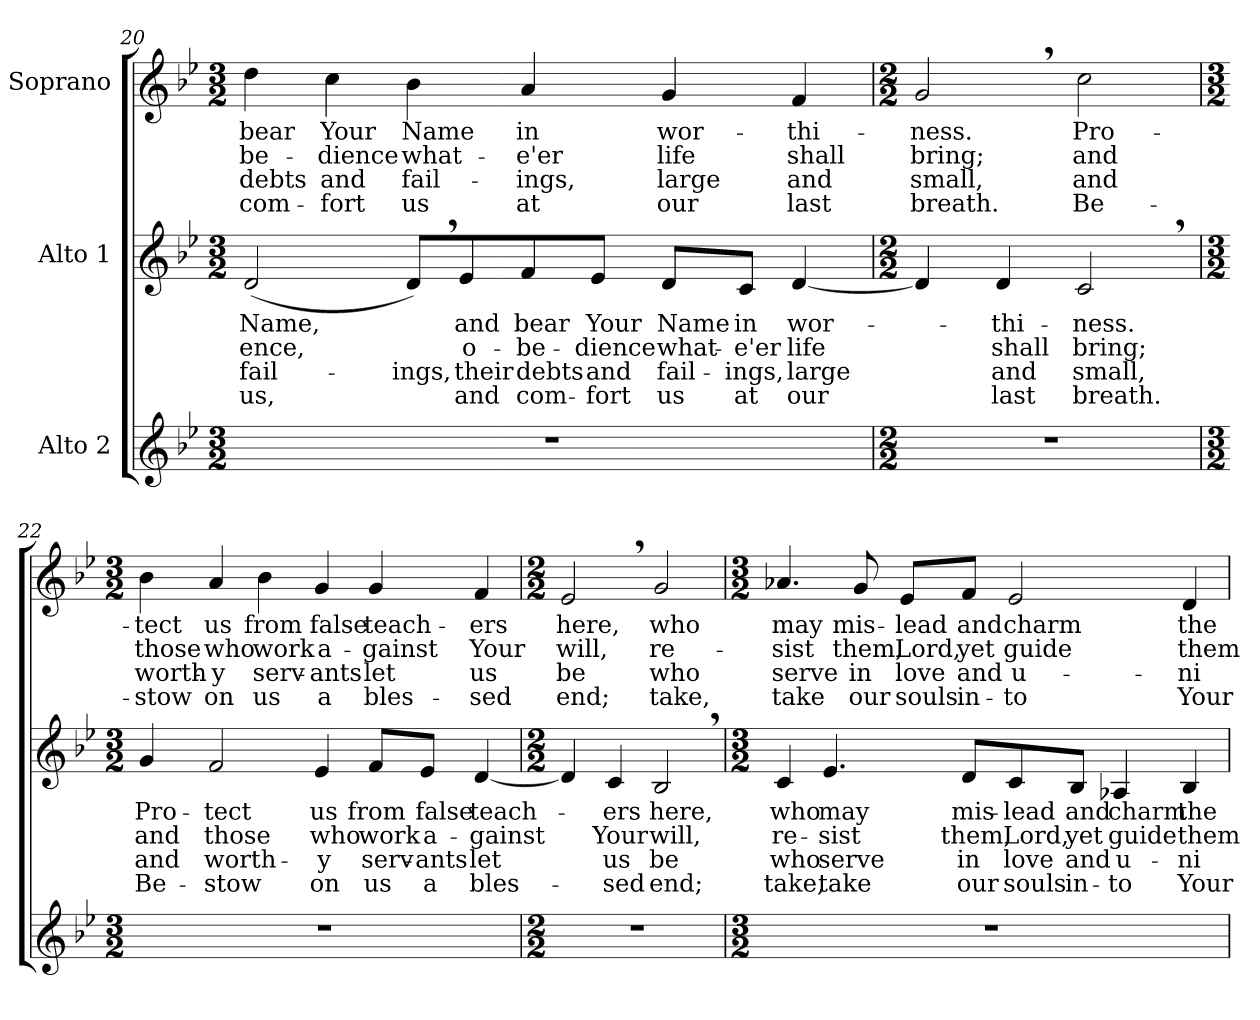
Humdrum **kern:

**kern	**kern	**text	**text	**text	**text	**kern	**text	**text	**text	**text
*part3	*part2	*part2	*part2	*part2	*part2	*part1	*part1	*part1	*part1	*part1
*staff3	*staff2	*staff2	*staff2	*staff2	*staff2	*staff1	*staff1	*staff1	*staff1	*staff1
*I"Alto 2	*I"Alto 1	*	*	*	*	*I"Soprano	*	*	*	*
!!LO:PB:g=z
*clefG2	*clefG2	*	*	*	*	*clefG2	*	*	*	*
*k[b-e-]	*k[b-e-]	*	*	*	*	*k[b-e-]	*	*	*	*
*B-:	*B-:	*	*	*	*	*B-:	*	*	*	*
*M3/2	*M3/2	*	*	*	*	*M3/2	*	*	*	*
=20	=20	=20	=20	=20	=20	=20	=20	=20	=20	=20
!	!	!LO:LY:b	!LO:LY:b	!LO:LY:b	!LO:LY:b	!	!	!	!	!
!	!	!	!	!	!	!	!LO:LY:b	!LO:LY:b	!LO:LY:b	!LO:LY:b
1.r	(<2d/	Name,	-ence,	fail-	us,	4dd\	bear	-be-	debts	com-
!	!	!	!	!	!	!	!LO:LY:b	!LO:LY:b	!LO:LY:b	!LO:LY:b
.	.	.	.	.	.	4cc\	Your	-dience	and	-fort
!	!	!	!	!LO:LY:b	!	!	!	!	!	!
!	!	!	!	!	!	!	!LO:LY:b	!LO:LY:b	!LO:LY:b	!LO:LY:b
.	8d,>/L)	.	.	-ings,	.	4b-\	Name	what-	fail-	us
!	!	!LO:LY:b	!LO:LY:b	!LO:LY:b	!LO:LY:b	!	!	!	!	!
.	8e-/	and	o-	their	and	.	.	.	.	.
!	!	!LO:LY:b	!LO:LY:b	!LO:LY:b	!LO:LY:b	!	!	!	!	!
!	!	!	!	!	!	!	!LO:LY:b	!LO:LY:b	!LO:LY:b	!LO:LY:b
.	8f/	bear	-be-	debts	com-	4a/	in	-e'er	-ings,	at
!	!	!LO:LY:b	!LO:LY:b	!LO:LY:b	!LO:LY:b	!	!	!	!	!
.	8e-/J	Your	-dience	and	-fort	.	.	.	.	.
!	!	!LO:LY:b	!LO:LY:b	!LO:LY:b	!LO:LY:b	!	!	!	!	!
!	!	!	!	!	!	!	!LO:LY:b	!LO:LY:b	!LO:LY:b	!LO:LY:b
.	8d/L	Name	what-	fail-	us	4g/	wor-	life	large	our
!	!	!LO:LY:b	!LO:LY:b	!LO:LY:b	!LO:LY:b	!	!	!	!	!
.	8c/J	in	-e'er	-ings,	at	.	.	.	.	.
!	!	!LO:LY:b	!LO:LY:b	!LO:LY:b	!LO:LY:b	!	!	!	!	!
!	!	!	!	!	!	!	!LO:LY:b	!LO:LY:b	!LO:LY:b	!LO:LY:b
.	[4d/	wor-	life	large	our	4f/	-thi-	shall	and	last
=21	=21	=21	=21	=21	=21	=21	=21	=21	=21	=21
*M2/2	*M2/2	*	*	*	*	*M2/2	*	*	*	*
!	!	!	!	!	!	!	!LO:LY:b	!LO:LY:b	!LO:LY:b	!LO:LY:b
1r	4d/]	.	.	.	.	2g,>/	-ness.	bring;	small,	breath.
!	!	!LO:LY:b	!LO:LY:b	!LO:LY:b	!LO:LY:b	!	!	!	!	!
.	4d/	-thi-	shall	and	last	.	.	.	.	.
!	!	!LO:LY:b	!LO:LY:b	!LO:LY:b	!LO:LY:b	!	!	!	!	!
!	!	!	!	!	!	!	!LO:LY:b	!LO:LY:b	!LO:LY:b	!LO:LY:b
.	2c,>/	-ness.	bring;	small,	breath.	2cc\	Pro-	and	and	Be-
!!LO:LB:g=z
=22	=22	=22	=22	=22	=22	=22	=22	=22	=22	=22
*M3/2	*M3/2	*	*	*	*	*M3/2	*	*	*	*
!	!	!LO:LY:b	!LO:LY:b	!LO:LY:b	!LO:LY:b	!	!	!	!	!
!	!	!	!	!	!	!	!LO:LY:b	!LO:LY:b	!LO:LY:b	!LO:LY:b
1.r	4g/	Pro-	and	and	Be-	4b-\	-tect	those	worth-	-stow
!	!	!LO:LY:b	!LO:LY:b	!LO:LY:b	!LO:LY:b	!	!	!	!	!
!	!	!	!	!	!	!	!LO:LY:b	!LO:LY:b	!LO:LY:b	!LO:LY:b
.	2f/	-tect	those	worth-	-stow	4a/	us	who	-y	on
!	!	!	!	!	!	!	!LO:LY:b	!LO:LY:b	!LO:LY:b	!LO:LY:b
.	.	.	.	.	.	4b-\	from	work	serv-	us
!	!	!LO:LY:b	!LO:LY:b	!LO:LY:b	!LO:LY:b	!	!	!	!	!
!	!	!	!	!	!	!	!LO:LY:b	!LO:LY:b	!LO:LY:b	!LO:LY:b
.	4e-/	us	who	-y	on	4g/	false	a-	-ants	a
!	!	!LO:LY:b	!LO:LY:b	!LO:LY:b	!LO:LY:b	!	!	!	!	!
!	!	!	!	!	!	!	!LO:LY:b	!LO:LY:b	!LO:LY:b	!LO:LY:b
.	8f/L	from	work	serv-	us	4g/	teach-	-gainst	let	bles-
!	!	!LO:LY:b	!LO:LY:b	!LO:LY:b	!LO:LY:b	!	!	!	!	!
.	8e-/J	false	a-	-ants	a	.	.	.	.	.
!	!	!LO:LY:b	!LO:LY:b	!LO:LY:b	!LO:LY:b	!	!	!	!	!
!	!	!	!	!	!	!	!LO:LY:b	!LO:LY:b	!LO:LY:b	!LO:LY:b
.	[4d/	teach-	-gainst	let	bles-	4f/	-ers	Your	us	-sed
=23	=23	=23	=23	=23	=23	=23	=23	=23	=23	=23
*M2/2	*M2/2	*	*	*	*	*M2/2	*	*	*	*
!	!	!	!	!	!	!	!LO:LY:b	!LO:LY:b	!LO:LY:b	!LO:LY:b
1r	4d/]	.	.	.	.	2e-,>/	here,	will,	be	end;
!	!	!LO:LY:b	!LO:LY:b	!LO:LY:b	!LO:LY:b	!	!	!	!	!
.	4c/	-ers	Your	us	-sed	.	.	.	.	.
!	!	!LO:LY:b	!LO:LY:b	!LO:LY:b	!LO:LY:b	!	!	!	!	!
!	!	!	!	!	!	!	!LO:LY:b	!LO:LY:b	!LO:LY:b	!LO:LY:b
.	2B-,>/	here,	will,	be	end;	2g/	who	re-	who	take,
!!LO:LB:g=z
=24	=24	=24	=24	=24	=24	=24	=24	=24	=24	=24
*M3/2	*M3/2	*	*	*	*	*M3/2	*	*	*	*
!	!	!LO:LY:b	!LO:LY:b	!LO:LY:b	!LO:LY:b	!	!	!	!	!
!	!	!	!	!	!	!	!LO:LY:b	!LO:LY:b	!LO:LY:b	!LO:LY:b
1.r	4c/	who	re-	who	take,	4.a-X/	may	-sist	serve	take
!	!	!LO:LY:b	!LO:LY:b	!LO:LY:b	!LO:LY:b	!	!	!	!	!
.	4.e-/	may	-sist	serve	take	.	.	.	.	.
!	!	!	!	!	!	!	!LO:LY:b	!LO:LY:b	!LO:LY:b	!LO:LY:b
.	.	.	.	.	.	8g/	mis-	them,	in	our
!	!	!	!	!	!	!	!LO:LY:b	!LO:LY:b	!LO:LY:b	!LO:LY:b
.	.	.	.	.	.	8e-/L	-lead	Lord,	love	souls
!	!	!LO:LY:b	!LO:LY:b	!LO:LY:b	!LO:LY:b	!	!	!	!	!
!	!	!	!	!	!	!	!LO:LY:b	!LO:LY:b	!LO:LY:b	!LO:LY:b
.	8d/L	mis-	them,	in	our	8f/J	and	yet	and	in-
!	!	!LO:LY:b	!LO:LY:b	!LO:LY:b	!LO:LY:b	!	!	!	!	!
!	!	!	!	!	!	!	!LO:LY:b	!LO:LY:b	!LO:LY:b	!LO:LY:b
.	8c/	-lead	Lord,	love	souls	2e-/	charm	guide	u-	-to
!	!	!LO:LY:b	!LO:LY:b	!LO:LY:b	!LO:LY:b	!	!	!	!	!
.	8B-/J	and	yet	and	in-	.	.	.	.	.
!	!	!LO:LY:b	!LO:LY:b	!LO:LY:b	!LO:LY:b	!	!	!	!	!
.	4A-X/	charm	guide	u-	-to	.	.	.	.	.
!	!	!LO:LY:b	!LO:LY:b	!LO:LY:b	!LO:LY:b	!	!	!	!	!
!	!	!	!	!	!	!	!LO:LY:b	!LO:LY:b	!LO:LY:b	!LO:LY:b
.	4B-/	the	them	-ni-	Your	4d/	the	them	-ni-	Your
=	=	=	=	=	=	=	=	=	=	=
*-	*-	*-	*-	*-	*-	*-	*-	*-	*-	*-
